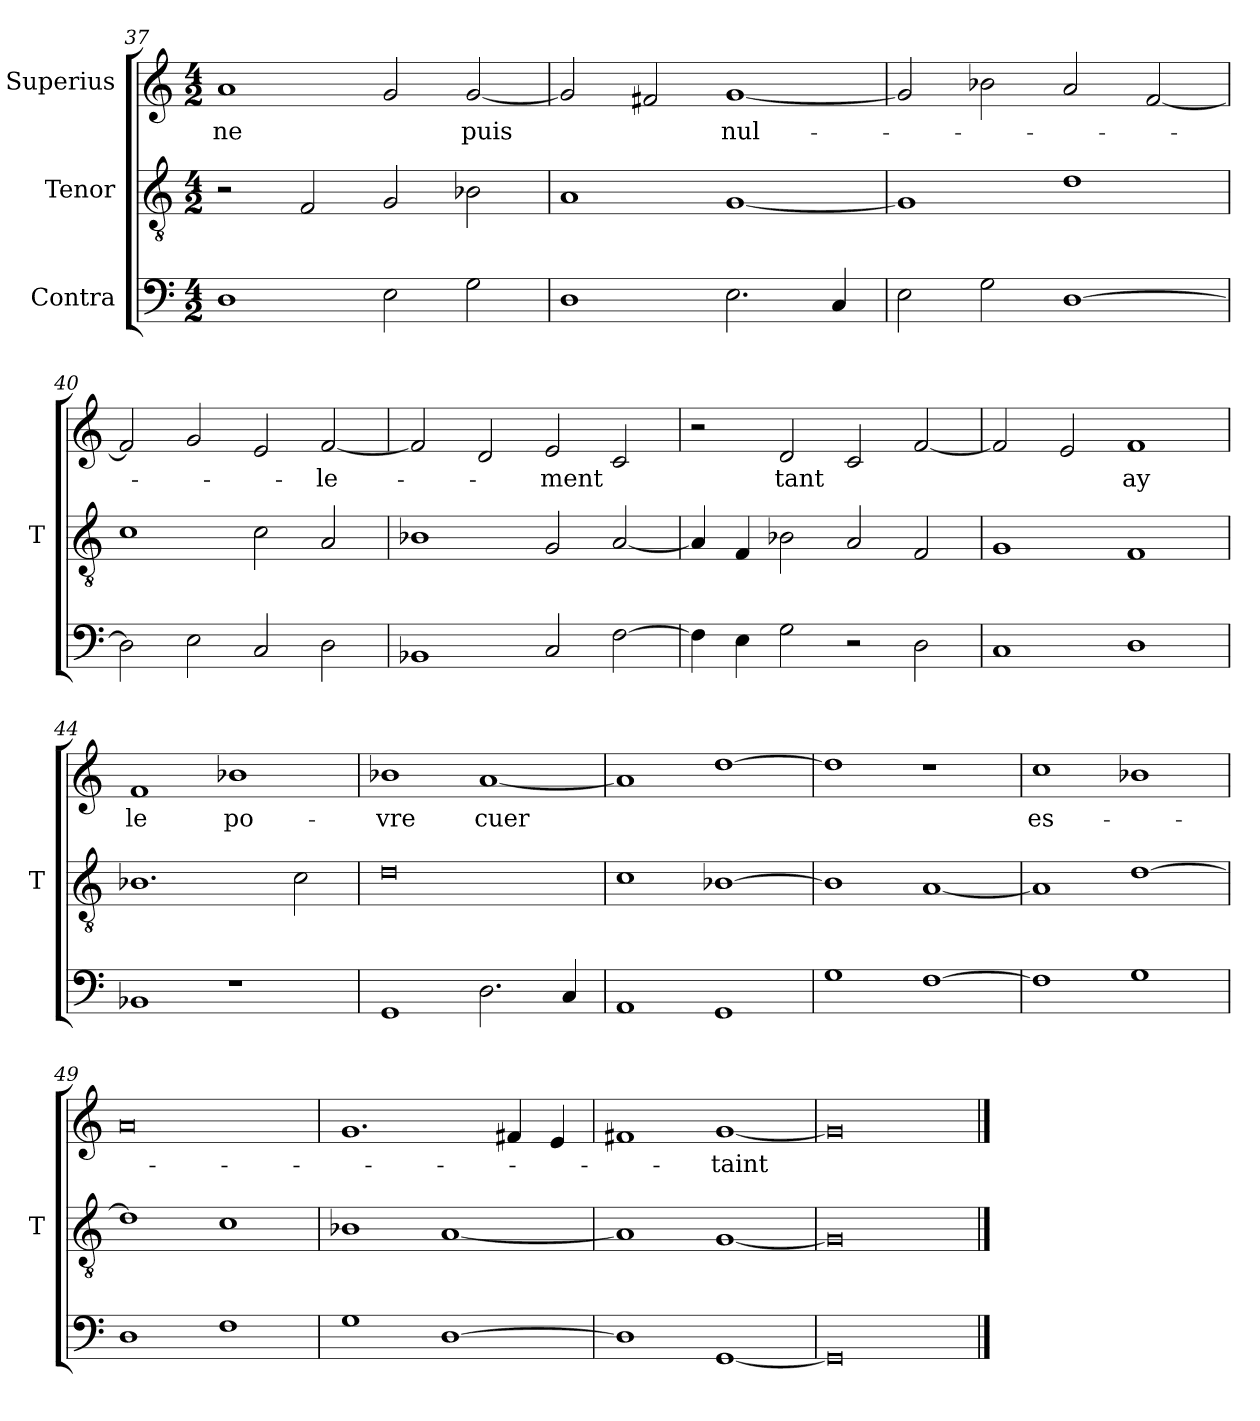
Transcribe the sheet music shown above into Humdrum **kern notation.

**kern	**kern	**kern	**text
*part3	*part2	*part1	*part1
*staff3	*staff2	*staff1	*staff1
*I"Contra	*I"Tenor	*I"Superius	*
*	*I'T	*	*
*clefF4	*clefGv2	*clefG2	*
*M4/2	*M4/2	*M4/2	*
=37	=37	=37	=37
1D	2r	1a	-ne
.	2F	.	.
2E	2G	2g	.
2G	2B-X	[2g	-puis
=38	=38	=38	=38
1D	1A	2g]	.
.	.	2f#X	.
2.E	[1G	[1g	nul-
4C	.	.	.
=39	=39	=39	=39
2E	1G]	2g]	.
2G	.	2b-X	.
[1D	1d	2a	.
.	.	[2f	.
=40	=40	=40	=40
2D]	1c	2f]	.
2E	.	2g	.
2C	2c	2e	.
2D	2A	[2f	-le-
=41	=41	=41	=41
1BB-X	1B-X	2f]	.
.	.	2d	.
2C	2G	2e	-ment
[2F	[2A	2c	.
=42	=42	=42	=42
4F]	4A]	2r	.
4E	4F	.	.
2G	2B-X	2d	-tant
2r	2A	2c	.
2D	2F	[2f	.
=43	=43	=43	=43
1C	1G	2f]	.
.	.	2e	.
1D	1F	1f	-ay
=44	=44	=44	=44
1BB-X	1.B-X	1f	-le
1r	.	1b-X	po-
.	2c	.	.
=45	=45	=45	=45
1GG	0d	1b-X	-vre
2.D	.	[1a	-cuer
4C	.	.	.
=46	=46	=46	=46
1AA	1c	1a]	.
1GG	[1B-X	[1dd	.
=47	=47	=47	=47
1G	1B-]	1dd]	.
[1F	[1A	1r	.
=48	=48	=48	=48
1F]	1A]	1cc	es-
1G	[1d	1b-X	.
=49	=49	=49	=49
1D	1d]	0a	.
1F	1c	.	.
=50	=50	=50	=50
1G	1B-X	1.g	.
[1D	[1A	.	.
.	.	4f#X	.
.	.	4e	.
=51	=51	=51	=51
1D]	1A]	1f#X	.
[1GG	[1G	[1g	-taint
=52	=52	=52	=52
0GG]	0G]	0g]	.
==	==	==	==
*-	*-	*-	*-
